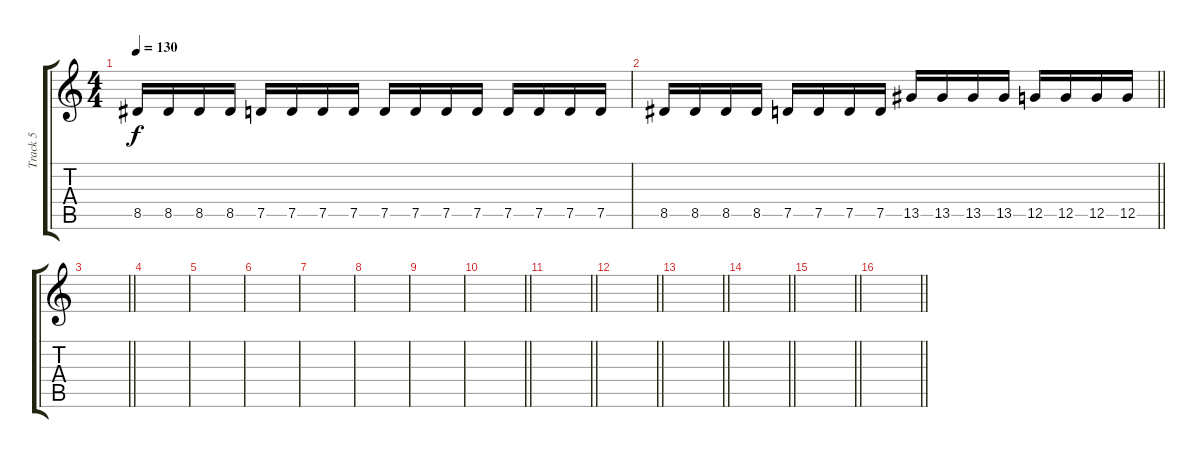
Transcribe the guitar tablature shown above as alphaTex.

\track ("Track 5" "Track 5") {instrument overdrivenguitar}
\staff {score tabs}
\tuning (D4 A3 F3 C3 G2 C2) {hide}
\ts (4 4)
\tempo 130
\clef g2
\ks c
8.5.16{dy f} 8.5.16 8.5.16 8.5.16 7.5.16 7.5.16 7.5.16 7.5.16 7.5.16 7.5.16 7.5.16 7.5.16 7.5.16 7.5.16 7.5.16 7.5.16 |
\barLineRight lightlight
8.5.16 8.5.16 8.5.16 8.5.16 7.5.16 7.5.16 7.5.16 7.5.16 13.5.16 13.5.16 13.5.16 13.5.16 12.5.16 12.5.16 12.5.16 12.5.16 |
\section ("" "")
\barLineRight lightlight
|
|
|
|
|
|
|
\barLineRight lightlight
|
\section ("" "")
\barLineRight lightlight
|
\barLineRight lightlight
|
\barLineRight lightlight
|
\barLineRight lightlight
|
\barLineRight lightlight
|
\barLineRight lightlight
